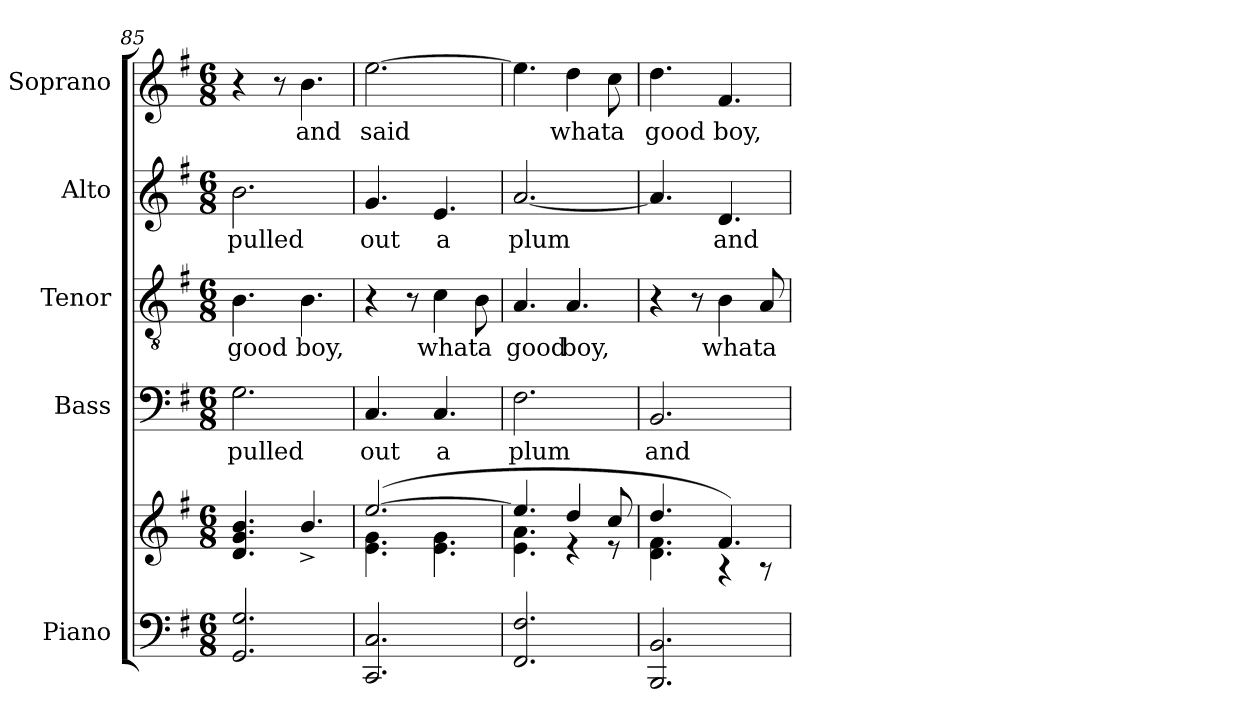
**kern	**kern	**kern	**text	**kern	**text	**kern	**text	**kern	**text
*part5	*part5	*part4	*part4	*part3	*part3	*part2	*part2	*part1	*part1
*staff6	*staff5	*staff4	*staff4	*staff3	*staff3	*staff2	*staff2	*staff1	*staff1
*I"Piano	*	*I"Bass	*	*I"Tenor	*	*I"Alto	*	*I"Soprano	*
*I'Pno.	*	*I'B.	*	*I'T.	*	*I'A.	*	*I'S.	*
*clefF4	*clefG2	*clefF4	*	*clefGv2	*	*clefG2	*	*clefG2	*
*	*	*	*	*ITrd7c12	*	*	*	*	*
*k[f#]	*k[f#]	*k[f#]	*	*k[f#]	*	*k[f#]	*	*k[f#]	*
*G:	*G:	*G:	*	*G:	*	*G:	*	*G:	*
*M6/8	*M6/8	*M6/8	*	*M6/8	*	*M6/8	*	*M6/8	*
=85	=85	=85	=85	=85	=85	=85	=85	=85	=85
!	!	!	!LO:LY:b:color=#000000	!	!	!	!	!	!
!	!	!	!	!	!LO:LY:b:color=#000000	!	!	!	!
!	!	!	!	!	!	!	!LO:LY:b:color=#000000	!	!
2.GGi/ 2.Gi	4.di/ 4.gi 4.bi	2.Gi\	pulled	4.BBi\	good	2.bi\	pulled	4r	.
.	.	.	.	.	.	.	.	8r	.
!	!	!	!	!	!LO:LY:b:color=#000000	!	!	!	!
!	!	!	!	!	!	!	!	!	!LO:LY:b:color=#000000
.	4.b^i/	.	.	4.BBi\	boy,	.	.	4.bi\	and
=86	=86	=86	=86	=86	=86	=86	=86	=86	=86
*	*^	*	*	*	*	*	*	*	*
!	!	!	!	!LO:LY:b:color=#000000	!	!	!	!	!	!
!	!	!	!	!	!	!	!	!LO:LY:b:color=#000000	!	!
!	!	!	!	!	!	!	!	!	!	!LO:LY:b:color=#000000
2.CCi/ 2.Ci	([>2.eei/	4.ei\ 4.gi	4.Ci/	out	4r	.	4.gi/	out	[>2.eei\	said
.	.	.	.	.	8r	.	.	.	.	.
!	!	!	!	!LO:LY:b:color=#000000	!	!	!	!	!	!
!	!	!	!	!	!	!LO:LY:b:color=#000000	!	!	!	!
!	!	!	!	!	!	!	!	!LO:LY:b:color=#000000	!	!
.	.	4.ei\ 4.gi	4.Ci/	a	4Ci\	what	4.ei/	a	.	.
!	!	!	!	!	!	!LO:LY:b:color=#000000	!	!	!	!
.	.	.	.	.	8BBi\	a	.	.	.	.
=87	=87	=87	=87	=87	=87	=87	=87	=87	=87	=87
!	!	!	!	!LO:LY:b:color=#000000	!	!	!	!	!	!
!	!	!	!	!	!	!LO:LY:b:color=#000000	!	!	!	!
!	!	!	!	!	!	!	!	!LO:LY:b:color=#000000	!	!
2.FF#i/ 2.F#i	4.eei/]	4.ei\ 4.ai	2.F#i\	plum	4.AAi/	good	[<2.ai/	plum	4.eei\]	.
!	!	!	!	!	!	!LO:LY:b:color=#000000	!	!	!	!
!	!	!	!	!	!	!	!	!	!	!LO:LY:b:color=#000000
.	4ddi/	4r	.	.	4.AAi/	boy,	.	.	4ddi\	what
!	!	!	!	!	!	!	!	!	!	!LO:LY:b:color=#000000
.	8cci/	8r	.	.	.	.	.	.	8cci\	a
=88	=88	=88	=88	=88	=88	=88	=88	=88	=88	=88
!	!	!	!	!LO:LY:b:color=#000000	!	!	!	!	!	!
!	!	!	!	!	!	!	!	!	!	!LO:LY:b:color=#000000
2.BBBi/ 2.BBi	4.ddi/	4.di\ 4.f#i	2.BBi/	and	4r	.	4.ai/]	.	4.ddi\	good
.	.	.	.	.	8r	.	.	.	.	.
!	!	!	!	!	!	!LO:LY:b:color=#000000	!	!	!	!
!	!	!	!	!	!	!	!	!LO:LY:b:color=#000000	!	!
!	!	!	!	!	!	!	!	!	!	!LO:LY:b:color=#000000
.	4.f#i/)	4r	.	.	4BBi\	what	4.di/	and	4.f#i/	boy,
!	!	!	!	!	!	!LO:LY:b:color=#000000	!	!	!	!
.	.	8r	.	.	8AAi/	a	.	.	.	.
*	*v	*v	*	*	*	*	*	*	*	*
=	=	=	=	=	=	=	=	=	=
*-	*-	*-	*-	*-	*-	*-	*-	*-	*-
